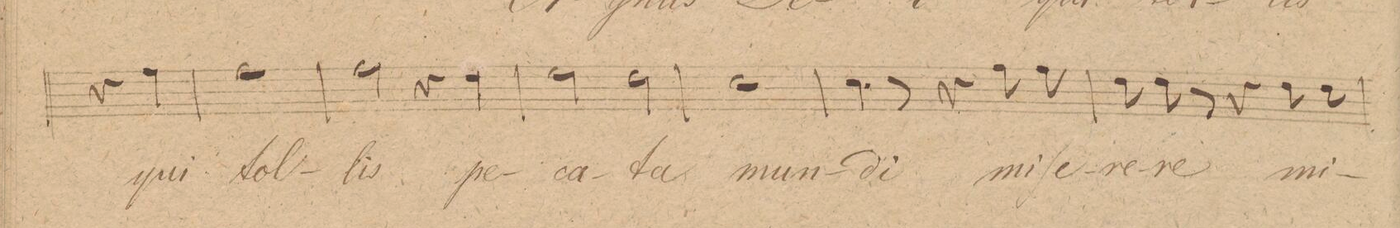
**kern	**text	**dynam
*I"Tenore.	*	*
*clefC4	*	*
*k[]	*	*
*met(c|)	*	*
*M2/2	*	*
4r	.	.
4e\	qui	.
=8	=8	=8
1e	tol-	.
=9	=9	=9
2e\	-lis	.
4r	.	.
4c\	pe-	.
=10	=10	=10
2d\	-ca-	.
2c\	-ta	.
=11	=11	=11
1B	mun-	.
=12	=12	=12
4.B\	-di	.
8r	.	.
4r	.	.
8e\	mi-	.
8e\	-ſe-	.
=13	=13	=13
4c\	-re-	.
8c\	-re	.
8r	.	.
4r	.	.
8c\	mi-	.
8c\	.	.
=14	=14	=14
*-	*-	*-
